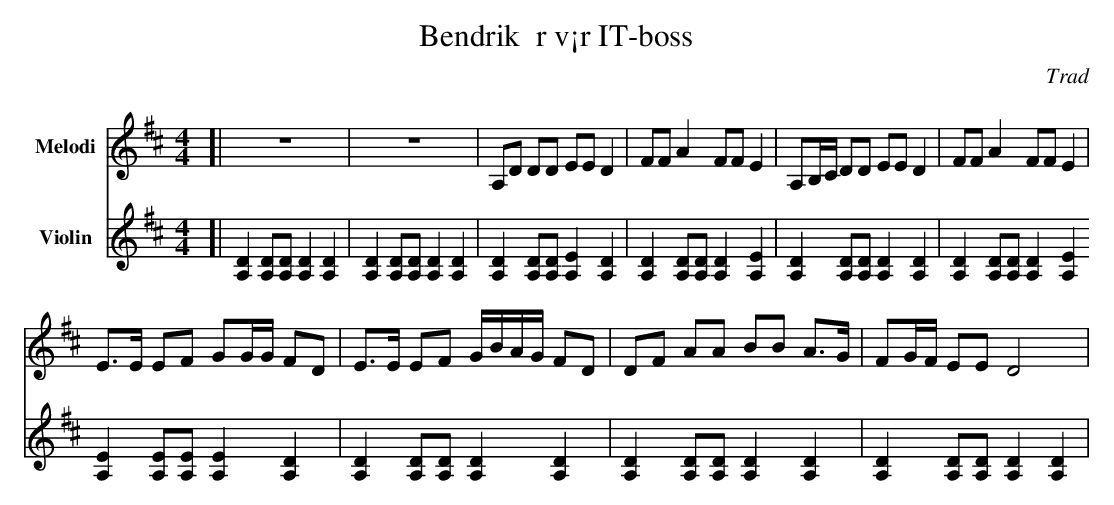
X:1
T:Bendrik  r v¡r IT-boss
O:Trad
M:4/4
L:1/8
K:D
V:V1 name=Melodi
V:V2 name=Violin
%%score V1 V2
[V:V1][|z8 | z8 | A,D DD EE D2 | FF A2 FF E2 | A,B,/C/ DD EE D2 | FF A2 FF E2 |
[V:V2][|[A,D]2 [A,D][A,D] [A,D]2 [A,D]2 |[A,D]2 [A,D][A,D] [A,D]2 [A,D]2 | [A,D]2 [A,D][A,D] [A,E]2 [A,D]2 | [A,D]2 [A,D][A,D] [A,D]2 [A,E]2 | [A,D]2 [A,D][A,D] [A,D]2 [A,D]2 | [A,D]2 [A,D][A,D] [A,D]2 [A,E]2
[V:V1]E>E EF GG/G/ FD | E>E EF G/B/A/G/ FD  |  DF AA BB A>G | FG/F/ EE D4 |
[V:V2][A,E]2 [A,E][A,E] [A,E]2 [A,D]2 | [A,D]2 [A,D][A,D] [A,D]2 [A,D]2 | [A,D]2 [A,D][A,D] [A,D]2 [A,D]2 | [A,D]2 [A,D][A,D] [A,D]2 [A,D]2 |
